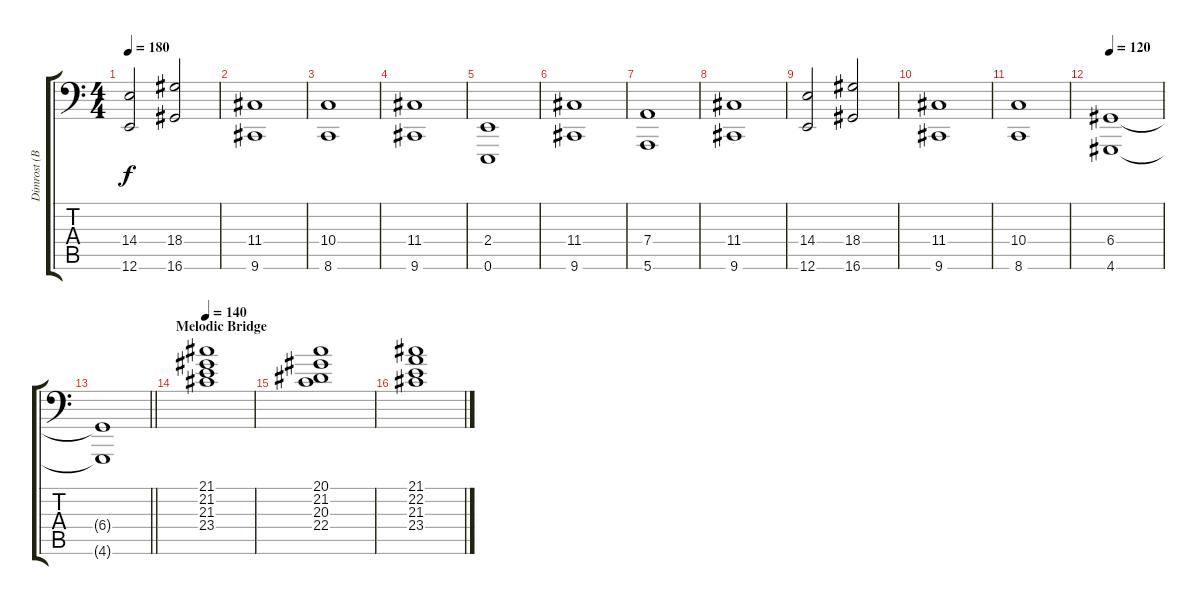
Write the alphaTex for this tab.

\track ("Dimrost (Bass Strings)" "Dimrost (B") {instrument stringensemble1}
\staff {score tabs}
\tuning (E3 B2 G2 D2 A1 E1) {hide}
\ts (4 4)
\tempo 180
\clef f4
\ks c
(14.4 12.6).2{dy f} (18.4 16.6).2 |
(11.4 9.6).1 |
(10.4 8.6).1 |
(11.4 9.6).1 |
(2.4 0.6).1 |
(11.4 9.6).1 |
(7.4 5.6).1 |
(11.4 9.6).1 |
(14.4 12.6).2 (18.4 16.6).2 |
(11.4 9.6).1 |
(10.4 8.6).1 |
\tempo 120
(6.4 4.6).1 |
\barLineRight lightlight
(6.4{t} 4.6{t}).1 |
\section ("" "Melodic Bridge")
\tempo 140
(21.1 21.2 21.3 23.4).1 |
(20.1 21.2 20.3 22.4).1 |
(21.1 22.2 21.3 23.4).1
